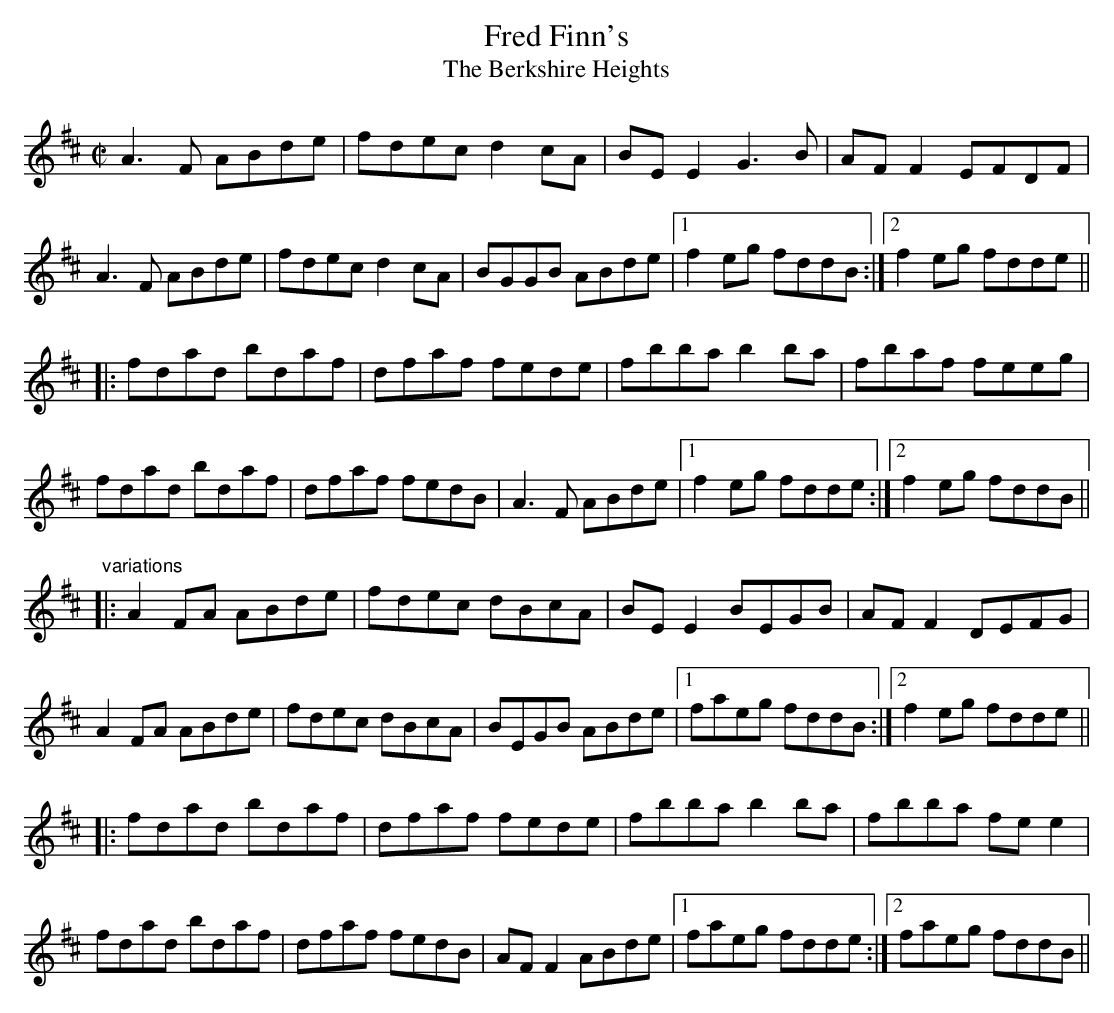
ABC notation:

X:1
T:Fred Finn's
T:Berkshire Heights, The
M:C|
K:D
A3F ABde|fdec d2cA|BEE2 G3B|AFF2 EFDF|
A3F ABde|fdec d2cA|BGGB ABde|1 f2eg fddB:|2 f2eg fdde||
|:fdad bdaf|dfaf fede|fbba b2ba|fbaf feeg|
fdad bdaf|dfaf fedB|A3F ABde|1 f2eg fdde:|2 f2eg fddB||
"variations"
|:A2FA ABde|fdec dBcA|BEE2 BEGB|AFF2 DEFG|
A2FA ABde|fdec dBcA|BEGB ABde|1 faeg fddB:|2 f2eg fdde||
|:fdad bdaf|dfaf fede|fbba b2ba|fbba fee2|
fdad bdaf|dfaf fedB|AFF2 ABde|1 faeg fdde:|2 faeg fddB||
